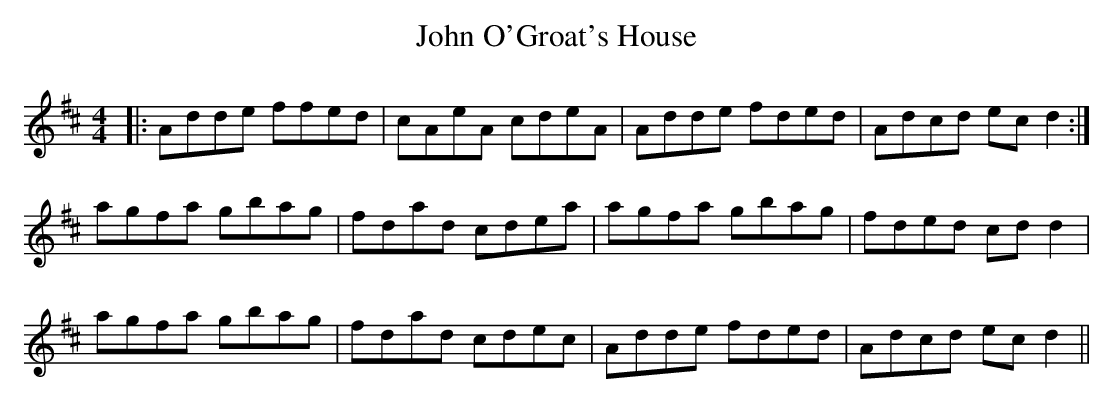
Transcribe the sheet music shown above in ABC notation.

X:1
T: John O'Groat's House
M: 4/4
L: 1/8
K: Amix
|:Adde ffed|cAeA cdeA|Adde fded|Adcd ecd2:|
agfa gbag|fdad cdea|agfa gbag|fded cdd2|
agfa gbag|fdad cdec|Adde fded|Adcd ecd2||
